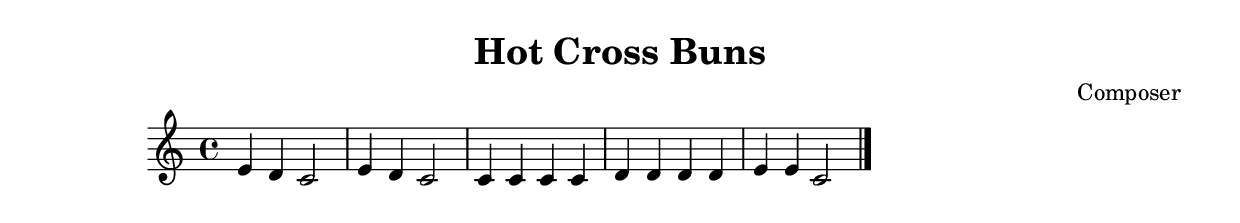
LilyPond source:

\header {
  title = "Hot Cross Buns"
  composer = "Composer"
}

\score {

  \relative c' {
    % \override TextSpanner.bound-details.left.text = "cresc."

    e4 d4 c2 
    e4 d4 c2
    c4 c4 c4 c4 d4 d4 d4 d4
    e4 e4 c2
    \bar "|."
  }

  \layout {}
  \midi {}
}